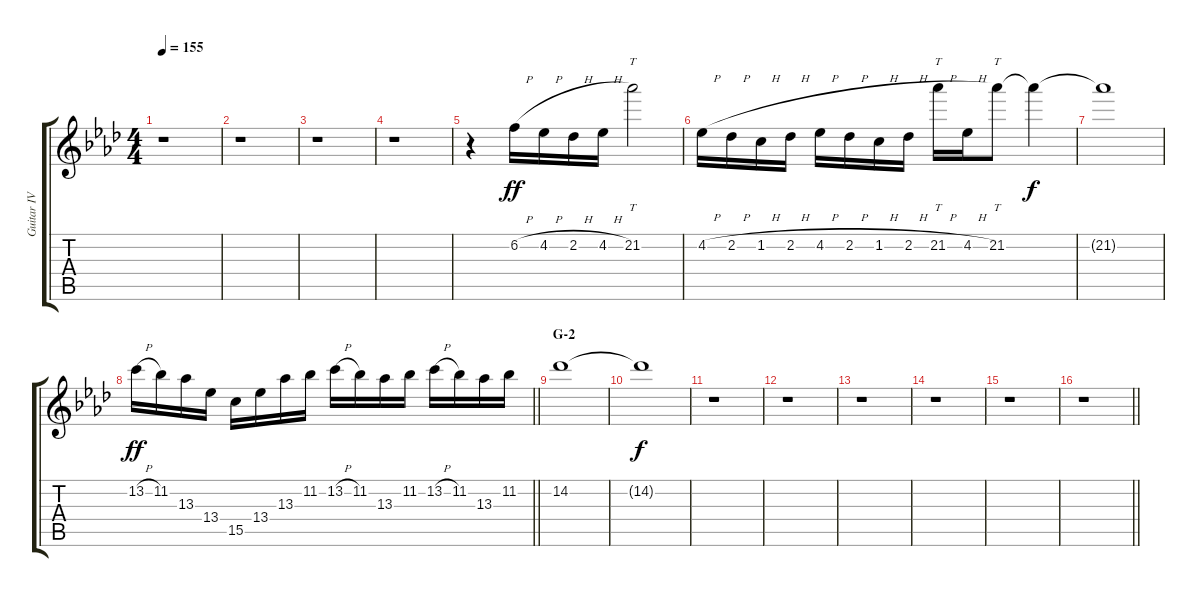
\track ("Guitar IV" "Guitar IV") {instrument overdrivenguitar}
\staff {score tabs}
\tuning (E4 B3 G3 D3 A2 E2) {hide}
\ts (4 4)
\tempo 155
\clef g2
\ks ab
r.1{dy ff} |
r.1 |
r.1 |
r.1 |
r.4 6.2{h}.16 4.2{h}.16 2.2{h}.16 4.2{h}.16 21.2.2{tt} |
4.2{h}.16 2.2{h}.16 1.2{h}.16 2.2{h}.16 4.2{h}.16 2.2{h}.16 1.2{h}.16 2.2{h}.16 21.2{h}.16{tt} 4.2{h}.16 21.2.8{tt} 21.2{t}.4{dy f} |
21.2{t}.1 |
\barLineRight lightlight
13.2{h}.16{dy ff} 11.2.16 13.3.16 13.4.16 15.5.16 13.4.16 13.3.16 11.2.16 13.2{h}.16 11.2.16 13.3.16 11.2.16 13.2{h}.16 11.2.16 13.3.16 11.2.16 |
\section ("" "G-2")
14.2.1 |
14.2{t}.1{dy f} |
r.1 |
r.1 |
r.1 |
r.1 |
r.1 |
\barLineRight lightlight
r.1
